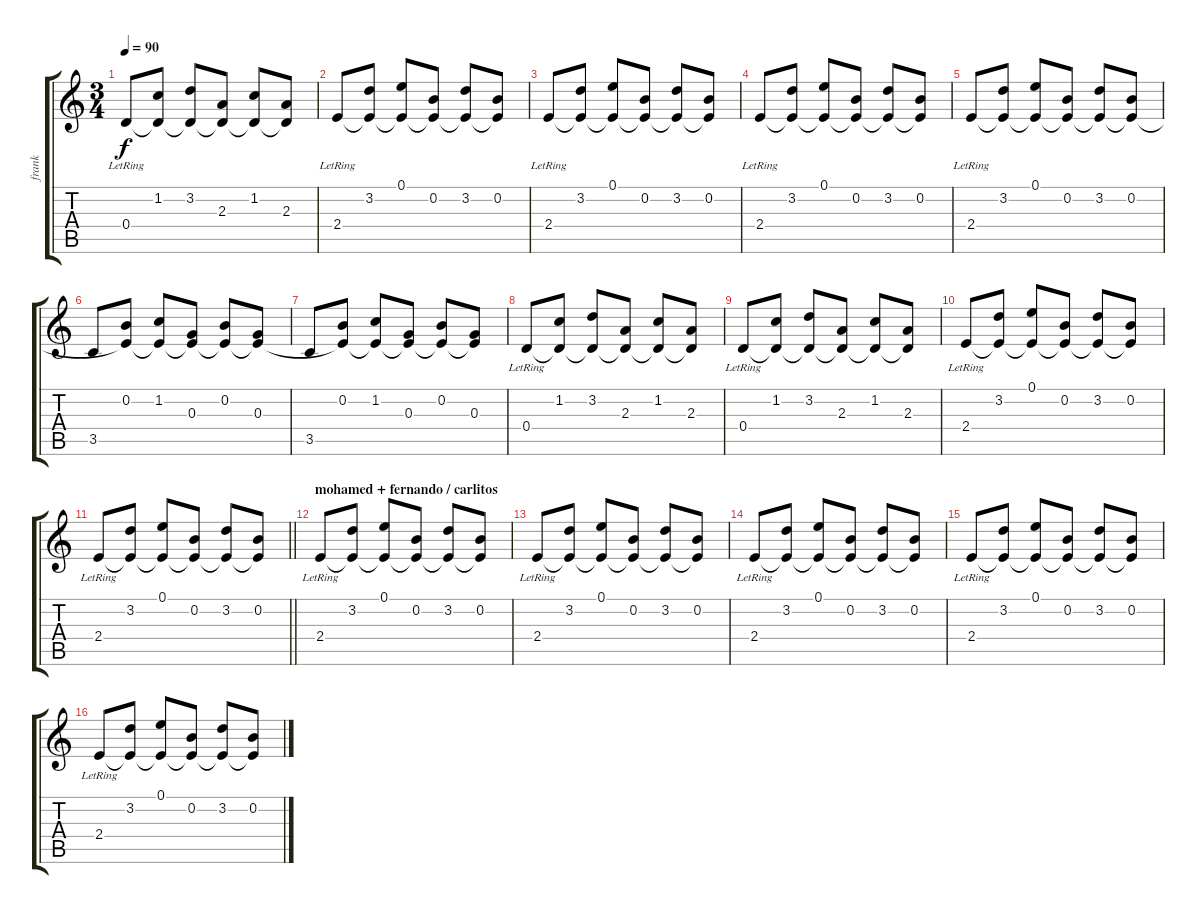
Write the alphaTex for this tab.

\track ("frank" "frank") {instrument acousticguitarnylon}
\staff {score tabs}
\tuning (E4 B3 G3 D3 A2 E2) {hide}
\ts (3 4)
\tempo 90
\clef g2
\ks c
0.4{lr}.8{dy f} (1.2 0.4{t}).8 (3.2 0.4{t}).8 (2.3 0.4{t}).8 (1.2 0.4{t}).8 (2.3 0.4{t}).8 |
2.4{lr}.8 (3.2 2.4{t}).8 (0.1 2.4{t}).8 (0.2 2.4{t}).8 (3.2 2.4{t}).8 (0.2 2.4{t}).8 |
2.4{lr}.8 (3.2 2.4{t}).8 (0.1 2.4{t}).8 (0.2 2.4{t}).8 (3.2 2.4{t}).8 (0.2 2.4{t}).8 |
2.4{lr}.8 (3.2 2.4{t}).8 (0.1 2.4{t}).8 (0.2 2.4{t}).8 (3.2 2.4{t}).8 (0.2 2.4{t}).8 |
2.4{lr}.8 (3.2 2.4{t}).8 (0.1 2.4{t}).8 (0.2 2.4{t}).8 (3.2 2.4{t}).8 (0.2 2.4{t}).8 |
3.5.8 (0.2 2.4{t}).8 (1.2 2.4{t}).8 (0.3 2.4{t}).8 (0.2 2.4{t}).8 (0.3 2.4{t}).8 |
3.5.8 (0.2 2.4{t}).8 (1.2 2.4{t}).8 (0.3 2.4{t}).8 (0.2 2.4{t}).8 (0.3 2.4{t}).8 |
0.4{lr}.8 (1.2 0.4{t}).8 (3.2 0.4{t}).8 (2.3 0.4{t}).8 (1.2 0.4{t}).8 (2.3 0.4{t}).8 |
0.4{lr}.8 (1.2 0.4{t}).8 (3.2 0.4{t}).8 (2.3 0.4{t}).8 (1.2 0.4{t}).8 (2.3 0.4{t}).8 |
2.4{lr}.8 (3.2 2.4{t}).8 (0.1 2.4{t}).8 (0.2 2.4{t}).8 (3.2 2.4{t}).8 (0.2 2.4{t}).8 |
\barLineRight lightlight
2.4{lr}.8 (3.2 2.4{t}).8 (0.1 2.4{t}).8 (0.2 2.4{t}).8 (3.2 2.4{t}).8 (0.2 2.4{t}).8 |
\section ("" "mohamed + fernando / carlitos")
2.4{lr}.8 (3.2 2.4{t}).8 (0.1 2.4{t}).8 (0.2 2.4{t}).8 (3.2 2.4{t}).8 (0.2 2.4{t}).8 |
2.4{lr}.8 (3.2 2.4{t}).8 (0.1 2.4{t}).8 (0.2 2.4{t}).8 (3.2 2.4{t}).8 (0.2 2.4{t}).8 |
2.4{lr}.8 (3.2 2.4{t}).8 (0.1 2.4{t}).8 (0.2 2.4{t}).8 (3.2 2.4{t}).8 (0.2 2.4{t}).8 |
2.4{lr}.8 (3.2 2.4{t}).8 (0.1 2.4{t}).8 (0.2 2.4{t}).8 (3.2 2.4{t}).8 (0.2 2.4{t}).8 |
2.4{lr}.8 (3.2 2.4{t}).8 (0.1 2.4{t}).8 (0.2 2.4{t}).8 (3.2 2.4{t}).8 (0.2 2.4{t}).8
